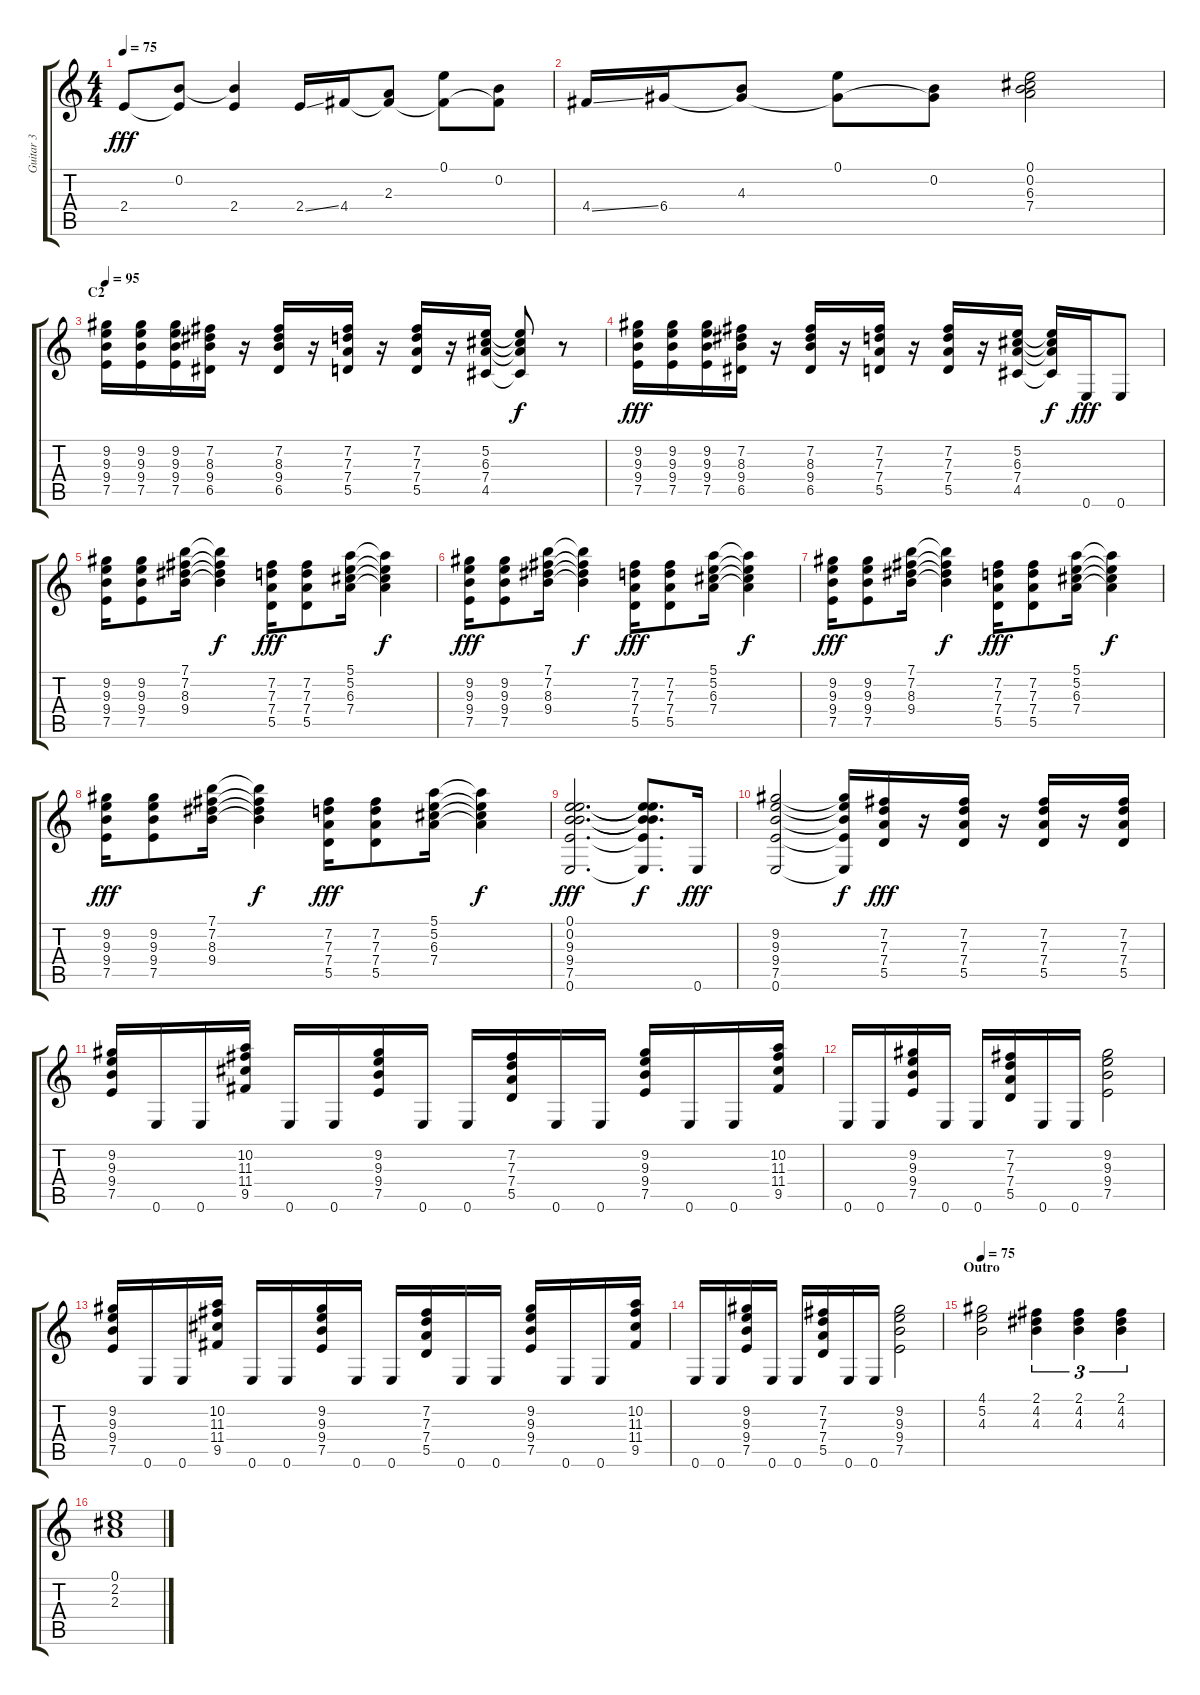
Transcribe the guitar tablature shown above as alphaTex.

\track ("Guitar 3" "Guitar 3") {instrument distortionguitar}
\staff {score tabs}
\tuning (E4 B3 G3 D3 A2 E2) {hide}
\ts (4 4)
\tempo 75
\clef g2
\ks c
2.4.8{dy fff} (0.2 2.4{t}).8 (0.2{t} 2.4).4 2.4{ss}.16 4.4.16 (2.3 4.4{t}).8 (0.1 4.4{t}).8 (0.2 4.4{t}).8 |
4.4{ss}.16 6.4.16 (4.3 6.4{t}).8 (0.1 6.4{t}).8 (0.2 6.4{t}).8 (0.1 0.2 6.3 7.4).2 |
\section ("" "C2")
\tempo 95
(9.2 9.3 9.4 7.5).16{volume 12} (9.2 9.3 9.4 7.5).16 (9.2 9.3 9.4 7.5).16 (7.2 8.3 9.4 6.5).16 r.16 (7.2 8.3 9.4 6.5).16 r.16 (7.2 7.3 7.4 5.5).16 r.16 (7.2 7.3 7.4 5.5).16 r.16 (5.2 6.3 7.4 4.5).16 (5.2{t} 6.3{t} 7.4{t} 4.5{t}).8{dy f} r.8 |
(9.2 9.3 9.4 7.5).16{dy fff} (9.2 9.3 9.4 7.5).16 (9.2 9.3 9.4 7.5).16 (7.2 8.3 9.4 6.5).16 r.16 (7.2 8.3 9.4 6.5).16 r.16 (7.2 7.3 7.4 5.5).16 r.16 (7.2 7.3 7.4 5.5).16 r.16 (5.2 6.3 7.4 4.5).16 (5.2{t} 6.3{t} 7.4{t} 4.5{t}).16{dy f} 0.6.16{dy fff} 0.6.8 |
(9.2 9.3 9.4 7.5).16 (9.2 9.3 9.4 7.5).8 (7.1 7.2 8.3 9.4).16 (7.1{t} 7.2{t} 8.3{t} 9.4{t}).4{dy f} (7.2 7.3 7.4 5.5).16{dy fff} (7.2 7.3 7.4 5.5).8 (5.1 5.2 6.3 7.4).16 (5.1{t} 5.2{t} 6.3{t} 7.4{t}).4{dy f} |
(9.2 9.3 9.4 7.5).16{dy fff} (9.2 9.3 9.4 7.5).8 (7.1 7.2 8.3 9.4).16 (7.1{t} 7.2{t} 8.3{t} 9.4{t}).4{dy f} (7.2 7.3 7.4 5.5).16{dy fff} (7.2 7.3 7.4 5.5).8 (5.1 5.2 6.3 7.4).16 (5.1{t} 5.2{t} 6.3{t} 7.4{t}).4{dy f} |
(9.2 9.3 9.4 7.5).16{dy fff} (9.2 9.3 9.4 7.5).8 (7.1 7.2 8.3 9.4).16 (7.1{t} 7.2{t} 8.3{t} 9.4{t}).4{dy f} (7.2 7.3 7.4 5.5).16{dy fff} (7.2 7.3 7.4 5.5).8 (5.1 5.2 6.3 7.4).16 (5.1{t} 5.2{t} 6.3{t} 7.4{t}).4{dy f} |
(9.2 9.3 9.4 7.5).16{dy fff} (9.2 9.3 9.4 7.5).8 (7.1 7.2 8.3 9.4).16 (7.1{t} 7.2{t} 8.3{t} 9.4{t}).4{dy f} (7.2 7.3 7.4 5.5).16{dy fff} (7.2 7.3 7.4 5.5).8 (5.1 5.2 6.3 7.4).16 (5.1{t} 5.2{t} 6.3{t} 7.4{t}).4{dy f} |
(0.1 0.2 9.3 9.4 7.5 0.6).2{d dy fff} (0.1{t} 0.2{t} 9.3{t} 9.4{t} 7.5{t} 0.6{t}).8{d dy f} 0.6.16{dy fff} |
(9.2 9.3 9.4 7.5 0.6).2 (9.2{t} 9.3{t} 9.4{t} 7.5{t} 0.6{t}).16{dy f} (7.2 7.3 7.4 5.5).16{dy fff} r.16 (7.2 7.3 7.4 5.5).16 r.16 (7.2 7.3 7.4 5.5).16 r.16 (7.2 7.3 7.4 5.5).16 |
(9.2 9.3 9.4 7.5).16 0.6.16 0.6.16 (10.2 11.3 11.4 9.5).16 0.6.16 0.6.16 (9.2 9.3 9.4 7.5).16 0.6.16 0.6.16 (7.2 7.3 7.4 5.5).16 0.6.16 0.6.16 (9.2 9.3 9.4 7.5).16 0.6.16 0.6.16 (10.2 11.3 11.4 9.5).16 |
0.6.16 0.6.16 (9.2 9.3 9.4 7.5).16 0.6.16 0.6.16 (7.2 7.3 7.4 5.5).16 0.6.16 0.6.16 (9.2 9.3 9.4 7.5).2 |
(9.2 9.3 9.4 7.5).16 0.6.16 0.6.16 (10.2 11.3 11.4 9.5).16 0.6.16 0.6.16 (9.2 9.3 9.4 7.5).16 0.6.16 0.6.16 (7.2 7.3 7.4 5.5).16 0.6.16 0.6.16 (9.2 9.3 9.4 7.5).16 0.6.16 0.6.16 (10.2 11.3 11.4 9.5).16 |
0.6.16 0.6.16 (9.2 9.3 9.4 7.5).16 0.6.16 0.6.16 (7.2 7.3 7.4 5.5).16 0.6.16 0.6.16 (9.2 9.3 9.4 7.5).2 |
\section ("" "Outro")
\tempo 75
(4.1 5.2 4.3).2{volume 10} (2.1 4.2 4.3).4{tu (3 2)} (2.1 4.2 4.3).4{tu (3 2)} (2.1 4.2 4.3).4{tu (3 2)} |
(0.1 2.2 2.3).1
